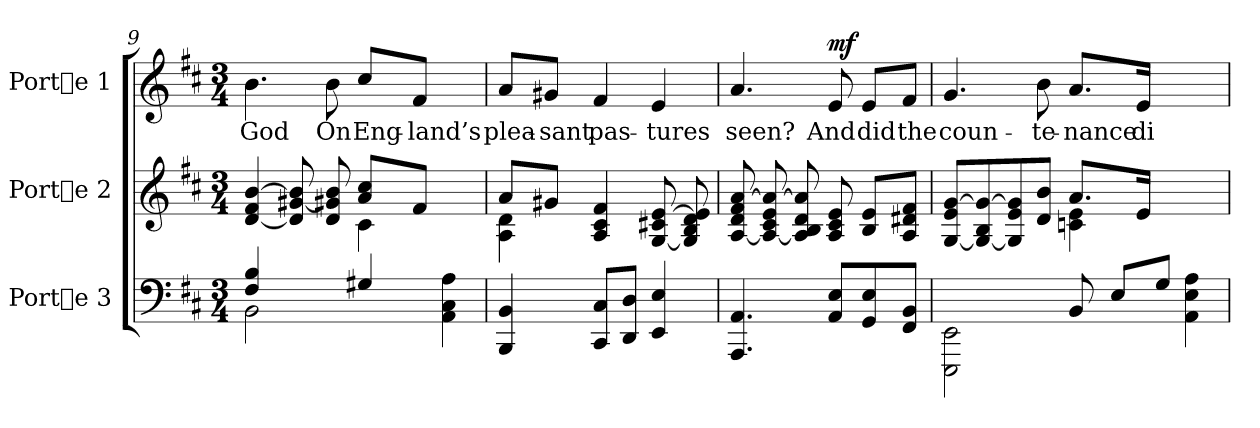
**kern	**kern	**kern	**text	**dynam
*part3	*part2	*part1	*part1	*part1
*staff3	*staff2	*staff1	*staff1	*staff1
*I"Porte 3	*I"Porte 2	*I"Porte 1	*	*
*clefF4	*clefG2	*clefG2	*	*
*k[f#c#]	*k[f#c#]	*k[f#c#]	*	*
*D:	*D:	*D:	*	*
*M3/4	*M3/4	*M3/4	*	*
=9	=9	=9	=9	=9
*^	*^	*	*	*
!	!	!	!	!	!LO:LY:b	!
2BB\	4B/ 4F#/	[<4b/ 4f#/ [<4d/	2ryy	4.b\	God	.
.	2.ryy	8b/] [<8g#X/ 8d/]	.	.	.	.
!	!	!	!	!	!LO:LY:b	!
.	.	8b/ 8g#X/] 8d/	.	8b\	On	.
!	!	!	!	!	!LO:LY:b	!
4G#X/	.	4c#\	8cc#/ 8a/L	8cc#/L	Eng-	.
!	!	!	!	!	!LO:LY:b	!
.	.	.	8f#/J	8f#/J	-land’s	.
4A\ 4C#\ 4AA\	.	4ryy	4ryy	4ryy	.	.
*v	*v	*	*	*	*	*
!!LO:LB:g=z
=10	=10	=10	=10	=10	=10
!	!	!	!	!LO:LY:b	!
4BB/ 4BBB/	4d\ 4A\	8a/L	8a/L	plea-	.
!	!	!	!	!LO:LY:b	!
.	.	8g#X/J	8g#X/J	-sant	.
!	!	!	!	!LO:LY:b	!
8C#/ 8CC#/L	4f#/ 4c#/ 4A/	2ryy	4f#/	pas-	.
8D/ 8DD/J	.	.	.	.	.
!	!	!	!	!LO:LY:b	!
4E/ 4EE/	[<8e/ 8c#X/ [<8G/	.	4e/	-tures	.
.	8e/] 8d/ 8B/ 8G/]	.	.	.	.
*	*v	*v	*	*	*
=11	=11	=11	=11	=11
!	!	!	!LO:LY:b	!
4.AA/ 4.AAA/	[<8a/ 8f#/ 8d/ [<8A/	4.a/	seen?	.
.	8a/_< 8e/ 8c#/ 8A/_<	.	.	.
.	8a/] 8d/ 8B/ 8A/]	.	.	.
!	!	!	!LO:LY:b	!LO:DY:a
8E/ 8AA/L	8e/ 8c#/ 8A/	8e/	And	mf
!	!	!	!LO:LY:b	!
8E/ 8GG/	8e/ 8B/L	8e/L	did	.
!	!	!	!LO:LY:b	!
8BB/ 8FF#/J	8f#/ 8d#X/ 8A/J	8f#/J	the	.
=12	=12	=12	=12	=12
*	*^	*	*	*
!	!	!	!	!LO:LY:b	!
2EE\ 2EEE\	[<8g/ 8e/ [<8G/L	2ryy	4.g/	coun-	.
.	8g/_< 8B/ 8G/_<	.	.	.	.
.	8g/] 8e/ 8G/]	.	.	.	.
!	!	!	!	!LO:LY:b	!
.	8b/ 8d/J	.	8b\	-te-	.
!	!	!	!	!LO:LY:b	!
8BB/	4e\ 4cn\	8.a/L	8.a/L	-nance	.
8E/L	.	.	.	.	.
!	!	!	!	!LO:LY:b	!
.	.	16e/J	16e/Jk	di-	.
8G/J	4.ryy	4.ryy	4.ryy	.	.
4A\ 4E\ 4AA\	.	.	.	.	.
*	*v	*v	*	*	*
=	=	=	=	=
*-	*-	*-	*-	*-
